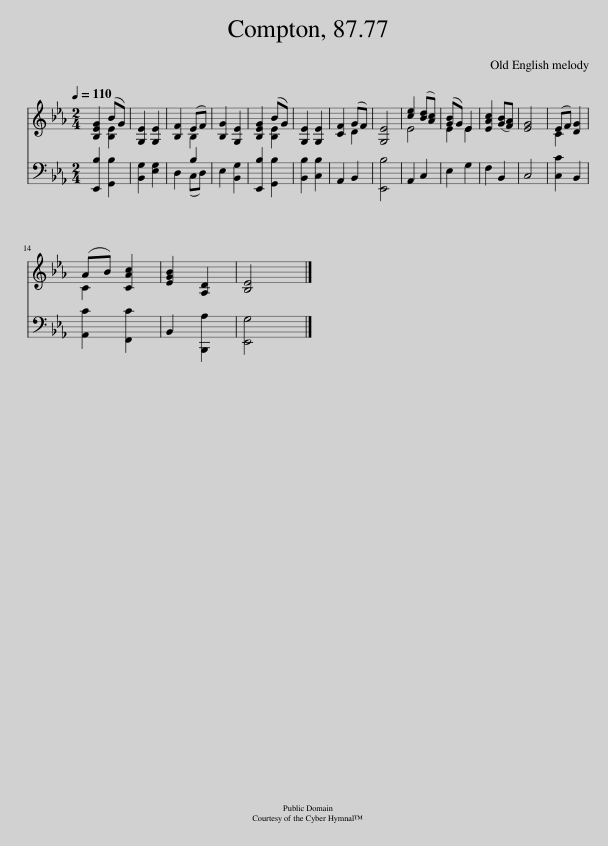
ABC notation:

X:1
%%score ( 1 2 ) ( 3 4 )
L:1/8
Q:1/4=110
M:2/4
I:linebreak $
K:Eb
V:1 treble
V:2 treble
V:3 bass
V:4 bass
V:1
 [B,EG]2 (BG) | [G,E]2 [G,E]2 | [B,F]2 (EF) | [B,G]2 [G,E]2 | [B,EG]2 (BG) | %5
 [G,E]2 [G,E]2 | [CF]2 (GF) | [G,E]4 | [ce]2 ([Bd][Ac]) | ([GB]G) E2 | %10
 [EAc]2 ([GB][FA]) | [EG]4 | (EF) [DG]2 |$ (AB) [CAc]2 | [EGB]2 [A,D]2 | %15
 [B,E]4 |] %16
V:2
 x2 [B,E]2 | x4 | x2 B,2 | x4 | x2 [B,E]2 | %5
 x4 | x2 D2 | x4 | E4 | E2 E2 | %10
 x4 | x4 | C2 x2 |$ C2 x2 | x4 | %15
 x4 |] %16
V:3
 [E,,B,]2 [G,,B,]2 | [B,,G,]2 [E,G,]2 | D,2 B,2 | E,2 [B,,G,]2 | [E,,B,]2 [G,,B,]2 | %5
 [B,,B,]2 [C,B,]2 | A,,2 B,,2 | [E,,B,]4 | A,,2 C,2 | E,2 G,2 | %10
 F,2 B,,2 | C,4 | [C,C]2 B,,2 |$ [A,,C]2 [F,,C]2 | B,,2 [B,,,A,]2 | %15
 [E,,G,]4 |] %16
V:4
 x4 | x4 | x2 (C,D,) | x4 | x4 | %5
 x4 | x4 | x4 | x4 | x4 | %10
 x4 | x4 | x4 |$ x4 | x4 | %15
 x4 |] %16
